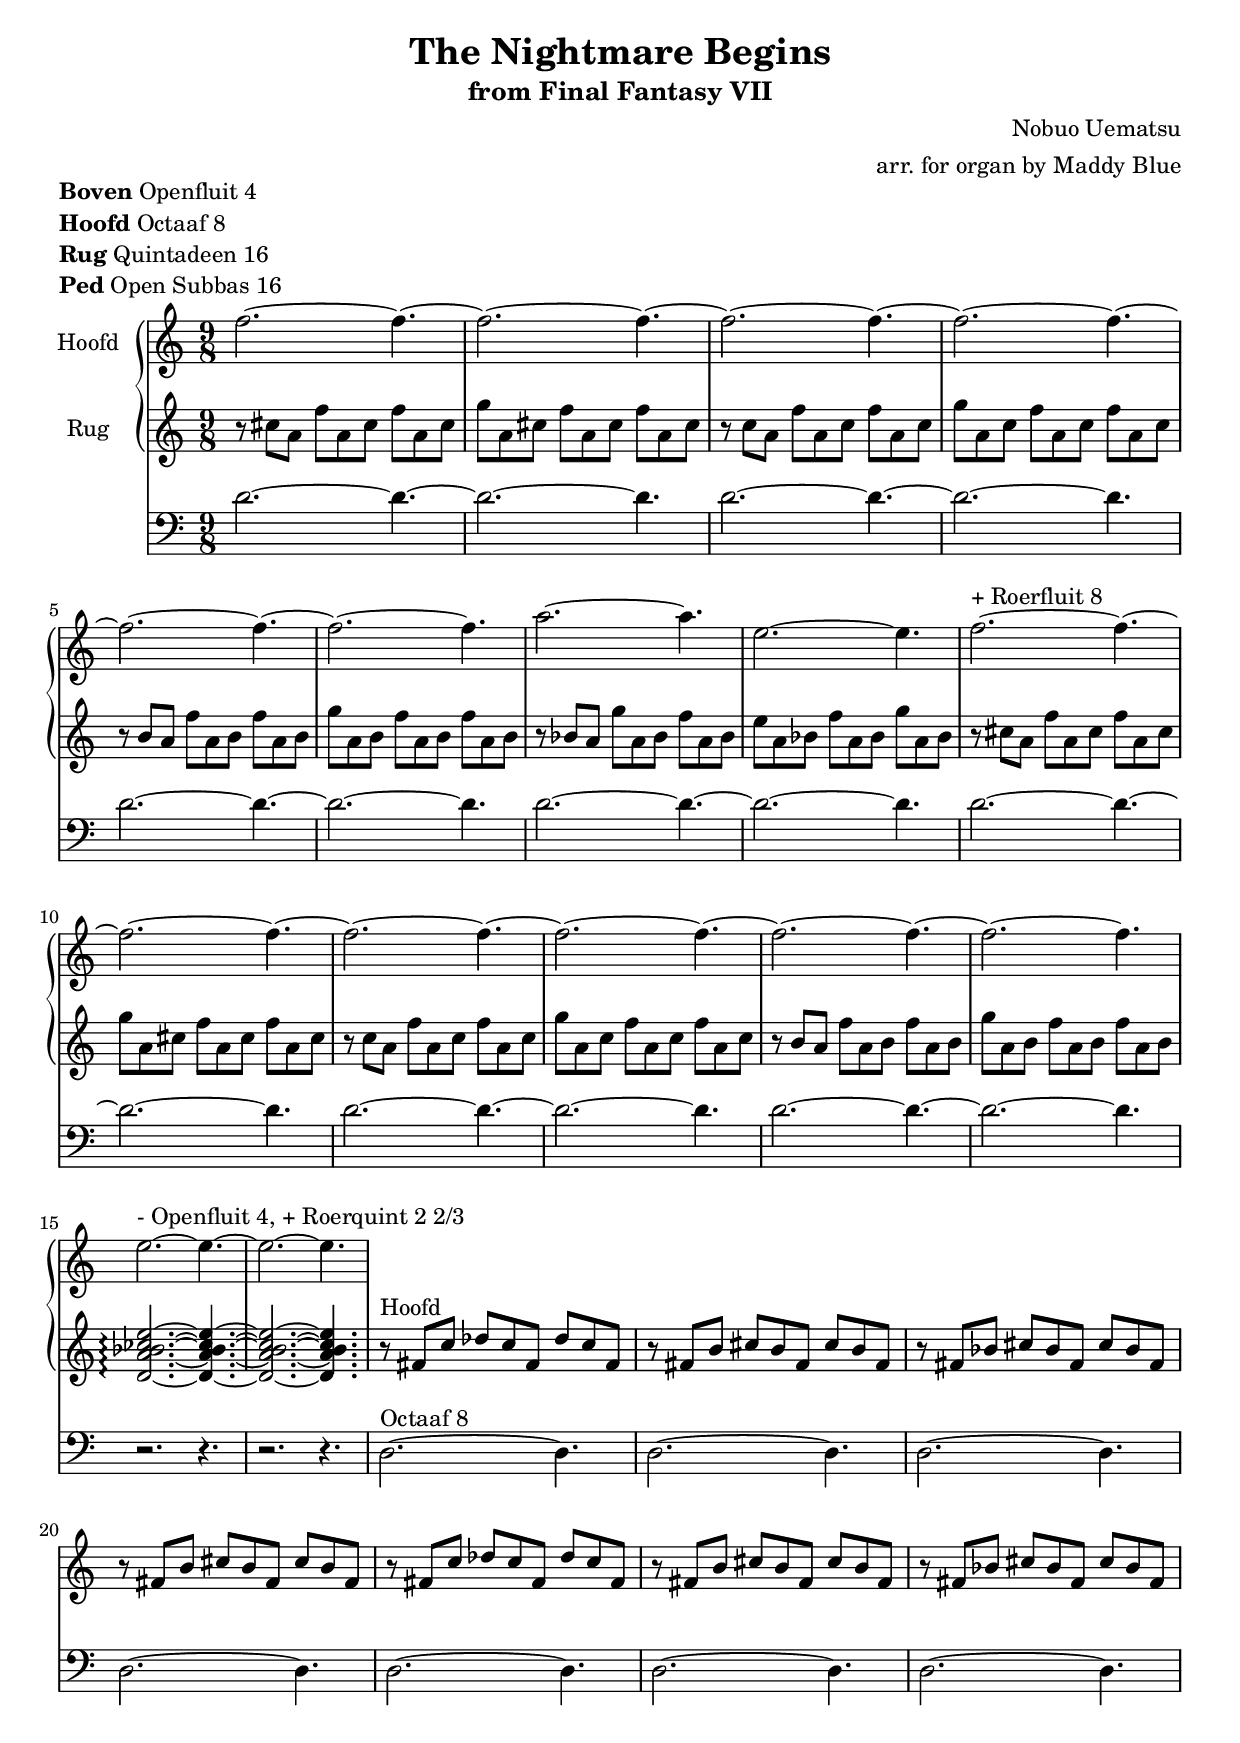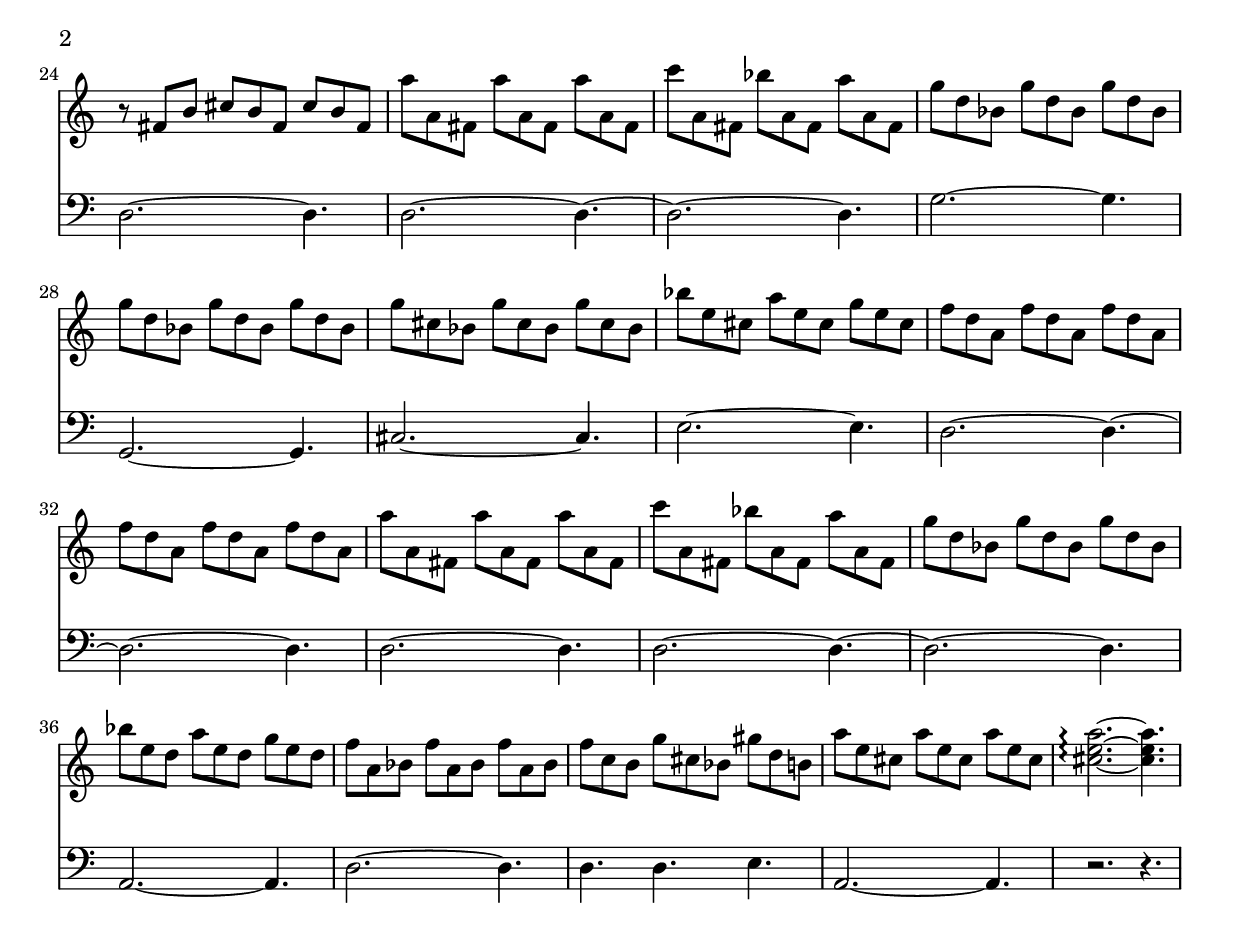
\version "2.23.13"
\include "english.ly"

\header {
  title = "The Nightmare Begins"
  subtitle = "from Final Fantasy VII"
  composer = "Nobuo Uematsu"
  arranger = "arr. for organ by Maddy Blue"
}

\score {
  \header {
    piece = \markup {
      \column {
        \line { \bold Boven Openfluit 4 }
        \line { \bold Hoofd Octaaf 8 }
        \line { \bold Rug Quintadeen 16 }
        \line { \bold Ped Open Subbas 16 }
      }
    }
  }
  <<
    \new PianoStaff <<
      \new Staff
      \with { instrumentName = "Hoofd" }
      \relative c' {
        \time 9/8
        \key c \major

        \repeat unfold 6 { f'2. ~ f4. ~ }
        a2. ~ a4.
        e2. ~ e4.
        f2. ^ "+ Roerfluit 8" ~ f4. ~
        \repeat unfold 5 { f2. ~ f4. ~ }
        e2. ^ "- Openfluit 4, + Roerquint 2 2/3" ~ e4. ~
        e2. ~ e4.
      }

      \new Staff
      \with { instrumentName = "Rug" }
      \relative {
        \key c \major
        \time 9/8

        r8 cs'' a f' a, cs f a, cs
        g' a, cs f a, cs f a, cs
        r c a f' a, c f a, c
        g' a, c f a, c f a, c
        r b a f' a, b f' a, b
        g' a, b f' a, b f' a, b
        r bf a g' a, bf f' a, bf
        e a, bf f' a, bf g' a, bf

        % m9
        r8 cs a f' a, cs f a, cs
        g' a, cs f a, cs f a, cs
        r c a f' a, c f a, c
        g' a, c f a, c f a, c
        r b a f' a, b f' a, b
        g' a, b f' a, b f' a, b
        <d, a' bf cf e>2. \arpeggio ~ <d a' bf cf e>4. ~
        <d a' bf cf e>2. ~ <d a' bf cf e>4.

        % m17
        r8 ^ "Hoofd" fs c' df c fs, df' c fs,
        r fs b cs b fs cs' b fs
        r fs bf cs bf fs cs' bf fs
        r fs b cs b fs cs' b fs
        r fs c' df c fs, df' c fs,
        r fs b cs b fs cs' b fs
        r fs bf cs bf fs cs' bf fs
        r fs b cs b fs cs' b fs

        % m25
        a' a, fs a' a, fs a' a, fs
        c'' a, fs bf' a, fs a' a, fs
        g' d bf g' d bf g' d bf
        g' d bf g' d bf g' d bf
        g' cs, bf g' cs, bf g' cs, bf
        bf' e, cs a' e cs g' e cs
        \repeat unfold 6 { f d a }
        \repeat unfold 3 { a' a, fs }
        c'' a, fs bf' a, fs a' a, fs
        g' d bf g' d bf g' d bf
        bf' e, d a' e d g e d
        f a, bf f' a, bf f' a, bf
        f' c b g' cs, bf gs' d b
        a' e cs a' e cs a' e cs
        <cs e a>2. \arpeggio ~ <cs e a>4.
      }
    >>

    % pedal
    \new Staff \relative {
      \time 9/8
      \key c \major
      \clef bass

      \repeat unfold 7 { d'2. ~ d4. ~ d2. ~ d4. }
      r2. r4. r2. r4.
      d,2. ^ "Octaaf 8" ~ d4.
      \repeat unfold 7 { d2. ~ d4. }
      d2. ~ d4. ~ d2. ~ d4.
      g2. ~ g4. g,2. ~ g4.
      cs2. ~ cs4. e2. ~ e4.
      d2. ~ d4. ~ d2. ~ d4.
      d2. ~ d4.
      d2. ~ d4. ~ d2. ~ d4.
      a2. ~ a4.
      d2. ~ d4.
      d d e
      a,2. ~ a4.
      r2. r4.
    }
  >>
}
